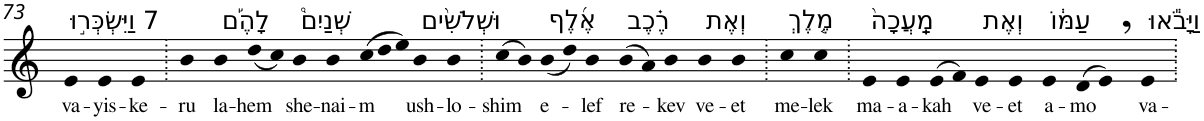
**kern	**text
*part1	*part1
*staff1	*staff1
*I"Piano	*
*I'Pno	*
!!LO:PB:g=z
*clefG2	*
*k[]	*
=73	=73
!LO:TX:a:t=7 וַיִּשְׂכְּר֣וּ	!
!	!LO:LY:b
4e	va-
!	!LO:LY:b
4e	-yis-
!	!LO:LY:b
4e	-ke-
=74.	=74.
!	!LO:LY:b
4b	-ru
!LO:TX:a:t=לָהֶ֡ם	!
!	!LO:LY:b
4b	la-
!	!LO:LY:b
(<8dd	-hem
8cc)	.
!LO:TX:a:t=שְׁנַיִם֩	!
!	!LO:LY:b
4b	she-
!	!LO:LY:b
4b	-nai-
*Xtuplet	*
!	!LO:LY:b
(>12cc	-m
12dd	.
12ee)	.
!LO:TX:a:t=וּשְׁלֹשִׁ֨ים	!
!	!LO:LY:b
4b	ush-
!	!LO:LY:b
4b	-lo-
=75.	=75.
!	!LO:LY:b
(>8cc	-shim
8b)	.
!LO:TX:a:t=אֶ֜לֶף	!
!	!LO:LY:b
(<8b	e-
8dd)	.
!	!LO:LY:b
4b	-lef
!LO:TX:a:t=רֶ֗כֶב	!
!	!LO:LY:b
(>8b	re-
8a)	.
!	!LO:LY:b
4b	-kev
!LO:TX:a:t=וְאֶת	!
!	!LO:LY:b
4b	ve-
!	!LO:LY:b
4b	-et
=76.	=76.
!LO:TX:a:t=מֶ֤לֶךְ	!
!	!LO:LY:b
4cc	me-
!	!LO:LY:b
4cc	-lek
=77.	=77.
!LO:TX:a:t=מַֽעֲכָה֙	!
!	!LO:LY:b
4e	ma-
!	!LO:LY:b
4e	-a-
!	!LO:LY:b
(>8e	-kah
8f)	.
!LO:TX:a:t=וְאֶת	!
!	!LO:LY:b
4e	ve-
!	!LO:LY:b
4e	-et
!LO:TX:a:t=עַמּ֔וֹ	!
!	!LO:LY:b
4e	a-
!	!LO:LY:b
(>8d	-mo
8e,)	.
!LO:TX:a:t=וַיָּבֹ֕אוּ	!
!	!LO:LY:b
4e	va-
=.	=.
*-	*-
